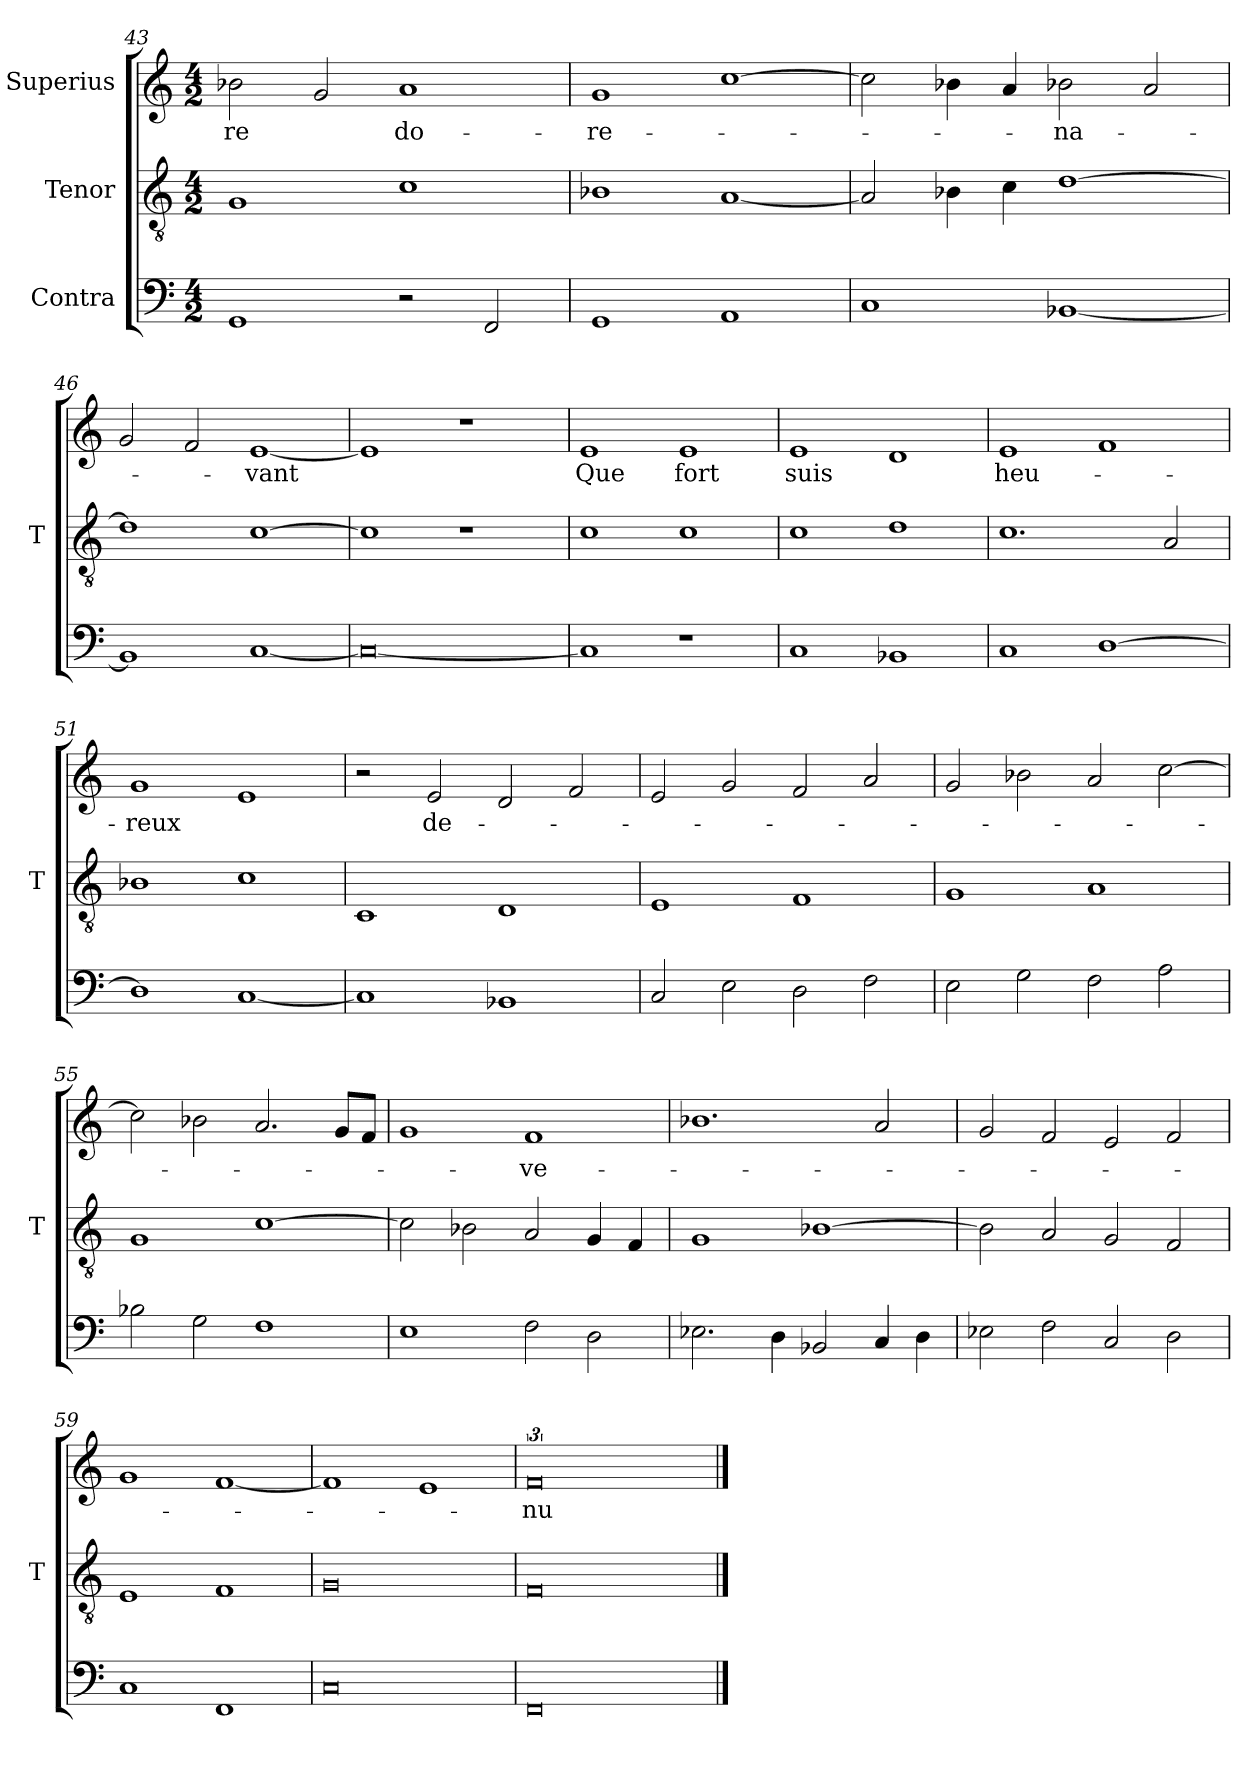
**kern	**kern	**kern	**text
*part3	*part2	*part1	*part1
*staff3	*staff2	*staff1	*staff1
*I"Contra	*I"Tenor	*I"Superius	*
*	*I'T	*	*
*clefF4	*clefGv2	*clefG2	*
*M4/2	*M4/2	*M4/2	*
=43	=43	=43	=43
1GG	1G	2b-X	-re
.	.	2g	.
2r	1c	1a	do-
2FF	.	.	.
=44	=44	=44	=44
1GG	1B-X	1g	-re-
1AA	[1A	[1cc	.
=45	=45	=45	=45
1C	2A]	2cc]	.
.	4B-X	4b-X	.
.	4c	4a	.
[1BB-X	[1d	2b-X	-na-
.	.	2a	.
=46	=46	=46	=46
1BB-]	1d]	2g	.
.	.	2f	.
[1C	[1c	[1e	-vant
=47	=47	=47	=47
0C_	1c]	1e]	.
.	1r	1r	.
=48	=48	=48	=48
1C]	1c	1e	-Que
1r	1c	1e	-fort
=49	=49	=49	=49
1C	1c	1e	-suis
1BB-X	1d	1d	.
=50	=50	=50	=50
1C	1.c	1e	heu-
[1D	.	1f	.
.	2A	.	.
=51	=51	=51	=51
1D]	1B-X	1g	-reux
[1C	1c	1e	.
=52	=52	=52	=52
1C]	1C	2r	.
.	.	2e	de-
1BB-X	1D	2d	.
.	.	2f	.
=53	=53	=53	=53
2C	1E	2e	.
2E	.	2g	.
2D	1F	2f	.
2F	.	2a	.
=54	=54	=54	=54
2E	1G	2g	.
2G	.	2b-X	.
2F	1A	2a	.
2A	.	[2cc	.
=55	=55	=55	=55
2B-X	1G	2cc]	.
2G	.	2b-X	.
1F	[1c	2.a	.
.	.	8g/L	.
.	.	8f/J	.
=56	=56	=56	=56
1E	2c]	1g	.
.	2B-X	.	.
2F	2A	1f	-ve-
2D	4G	.	.
.	4F	.	.
=57	=57	=57	=57
2.E-X	1G	1.b-X	.
4D	.	.	.
2BB-X	[1B-X	.	.
4C	.	2a	.
4D	.	.	.
=58	=58	=58	=58
2E-X	2B-]	2g	.
2F	2A	2f	.
2C	2G	2e	.
2D	2F	2f	.
=59	=59	=59	=59
1C	1E	1g	.
1FF	1F	[1f	.
=60	=60	=60	=60
0C	0G	1f]	.
.	.	1e	.
=61	=61	=61	=61
0FF	0F	3%4f	-nu
.	.	3%2ryy	.
==	==	==	==
*-	*-	*-	*-
